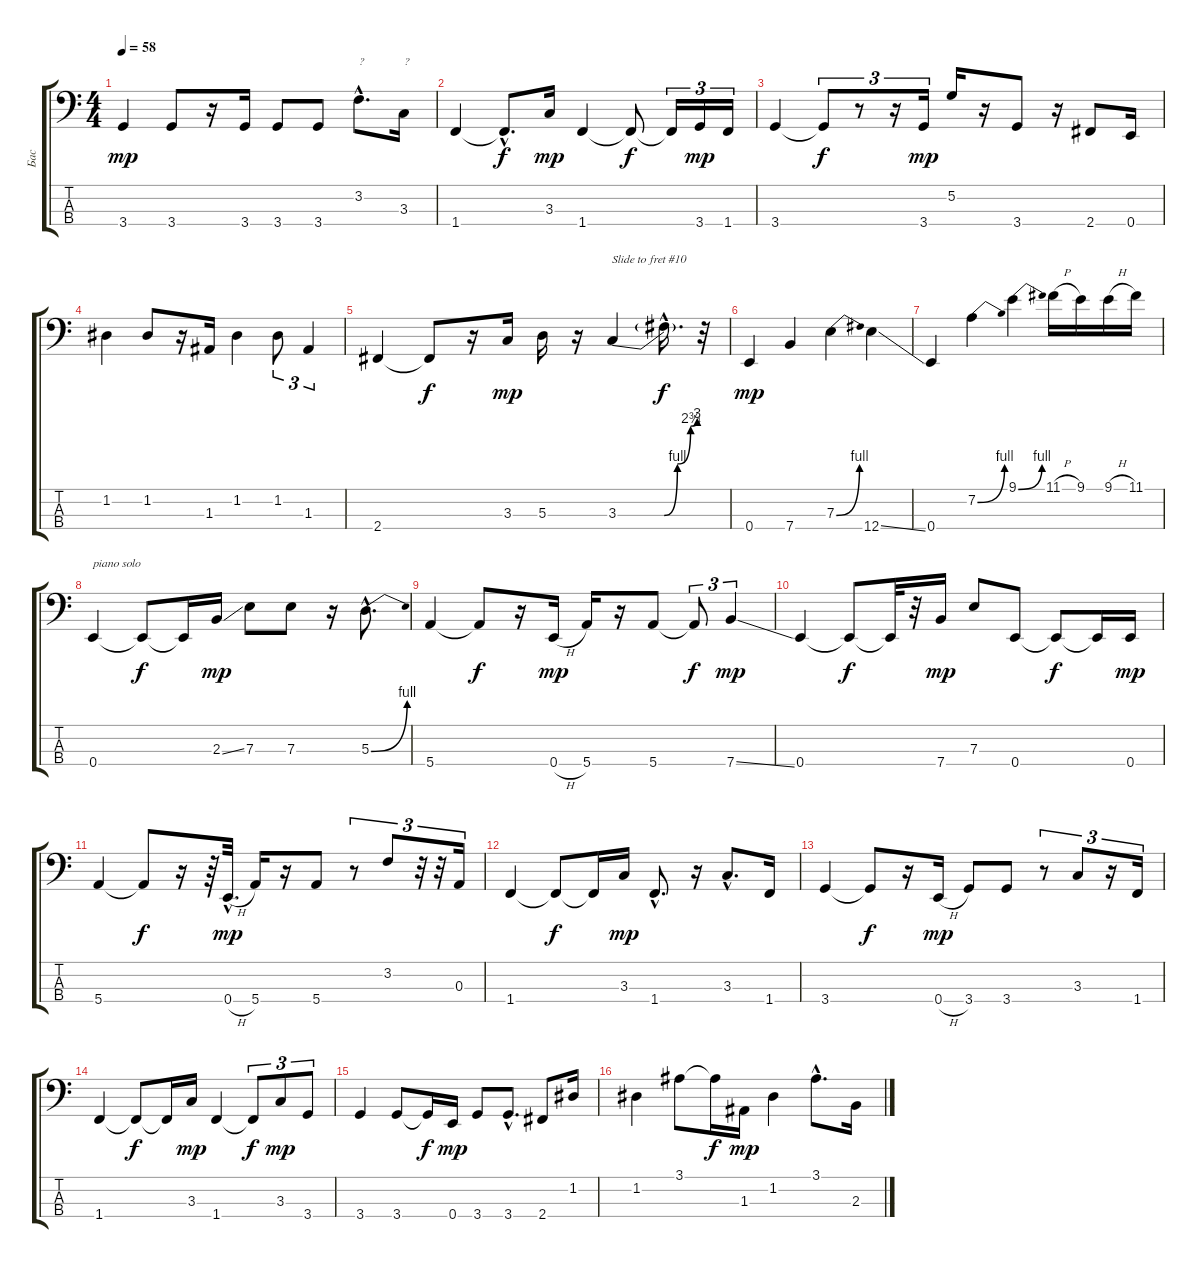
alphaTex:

\track ("Бас" "Бас") {instrument electricbassfinger}
\staff {score tabs}
\tuning (G2 D2 A1 E1) {hide}
\ts (4 4)
\tempo 58
\clef f4
\ks c
3.4.4{dy mp} 3.4.8 r.16 3.4.16 3.4.8 3.4.8 3.2{hac}.8{d txt "?"} 3.3.16{txt "?"} |
1.4.4 1.4{hac t}.8{d dy f} 3.3.16{dy mp} 1.4.4 1.4{t}.8{dy f} 1.4{t}.16{tu (3 2)} 3.4.16{tu (3 2) dy mp} 1.4.16{tu (3 2)} |
3.4.4 3.4{t}.8{tu (3 2) dy f} r.8{tu (3 2)} r.16{tu (3 2)} 3.4.16{tu (3 2) dy mp} 5.2.16 r.16 3.4.8 r.16 2.4.8 0.4.16 |
1.2.4 1.2.8 r.16 1.3.16 1.2.4 1.2.8{tu (3 2)} 1.3.4{tu (3 2)} |
2.4.4 2.4{t}.8{dy f} r.16 3.3.16{dy mp} 5.3.16 r.16 3.3{be (custom 0 0 35 0 45 4 55 11 60 12)}.4{txt "Slide to fret #10"} 3.3{hac t}.16{d dy f} r.32 |
0.4.4{dy mp} 7.4.4 7.3{be (bend 0 0 60 4)}.4 12.4{ss}.4 |
0.4.4 7.2{be (bend 0 0 60 4)}.4 9.1{be (bend 0 0 60 4)}.4 11.1{h}.16 9.1.16 9.1{h}.16 11.1.16 |
0.4.4{txt "piano solo"} 0.4{t}.8{dy f} 0.4{t}.16 2.3{ss}.16{dy mp} 7.3.8 7.3.8 r.16 5.3{be (bend 0 0 60 4) hac}.8{d} |
5.4.4 5.4{t}.8{dy f} r.16 0.4{h}.16{dy mp} 5.4.16 r.16 5.4.8 5.4{t}.8{tu (3 2) dy f} 7.4{ss}.4{tu (3 2) dy mp} |
0.4.4 0.4{t}.8{dy f} 0.4{t}.32 r.32 7.4.16{dy mp} 7.3.8 0.4.8 0.4{t}.8{dy f} 0.4{t}.16 0.4.16{dy mp} |
5.4.4 5.4{t}.8{dy f} r.16 r.64 0.4{h hac}.32{d dy mp} 5.4.16 r.16 5.4.8 r.8{tu (3 2)} 3.2.8{tu (3 2)} r.32{tu (3 2)} r.32{tu (3 2)} 0.3.16{tu (3 2)} |
1.4.4 1.4{t}.8{dy f} 1.4{t}.16 3.3.16{dy mp} 1.4{hac}.8{d} r.16 3.3{hac}.8{d} 1.4.16 |
3.4.4 3.4{t}.8{dy f} r.16 0.4{h}.16{dy mp} 3.4.8 3.4.8 r.8{tu (3 2)} 3.3.8{tu (3 2)} r.16{tu (3 2)} 1.4.16{tu (3 2)} |
1.4.4 1.4{t}.8{dy f} 1.4{t}.16 3.3.16{dy mp} 1.4.4 1.4{t}.8{tu (3 2) dy f} 3.3.8{tu (3 2) dy mp} 3.4.8{tu (3 2)} |
3.4.4 3.4.8 3.4{t}.16{dy f} 0.4.16{dy mp} 3.4.8 3.4{hac}.8{d} 2.4.8 1.2.16 |
1.2.4 3.1.8 3.1{t}.16{dy f} 1.3.16{dy mp} 1.2.4 3.1{hac}.8{d} 2.3.16
